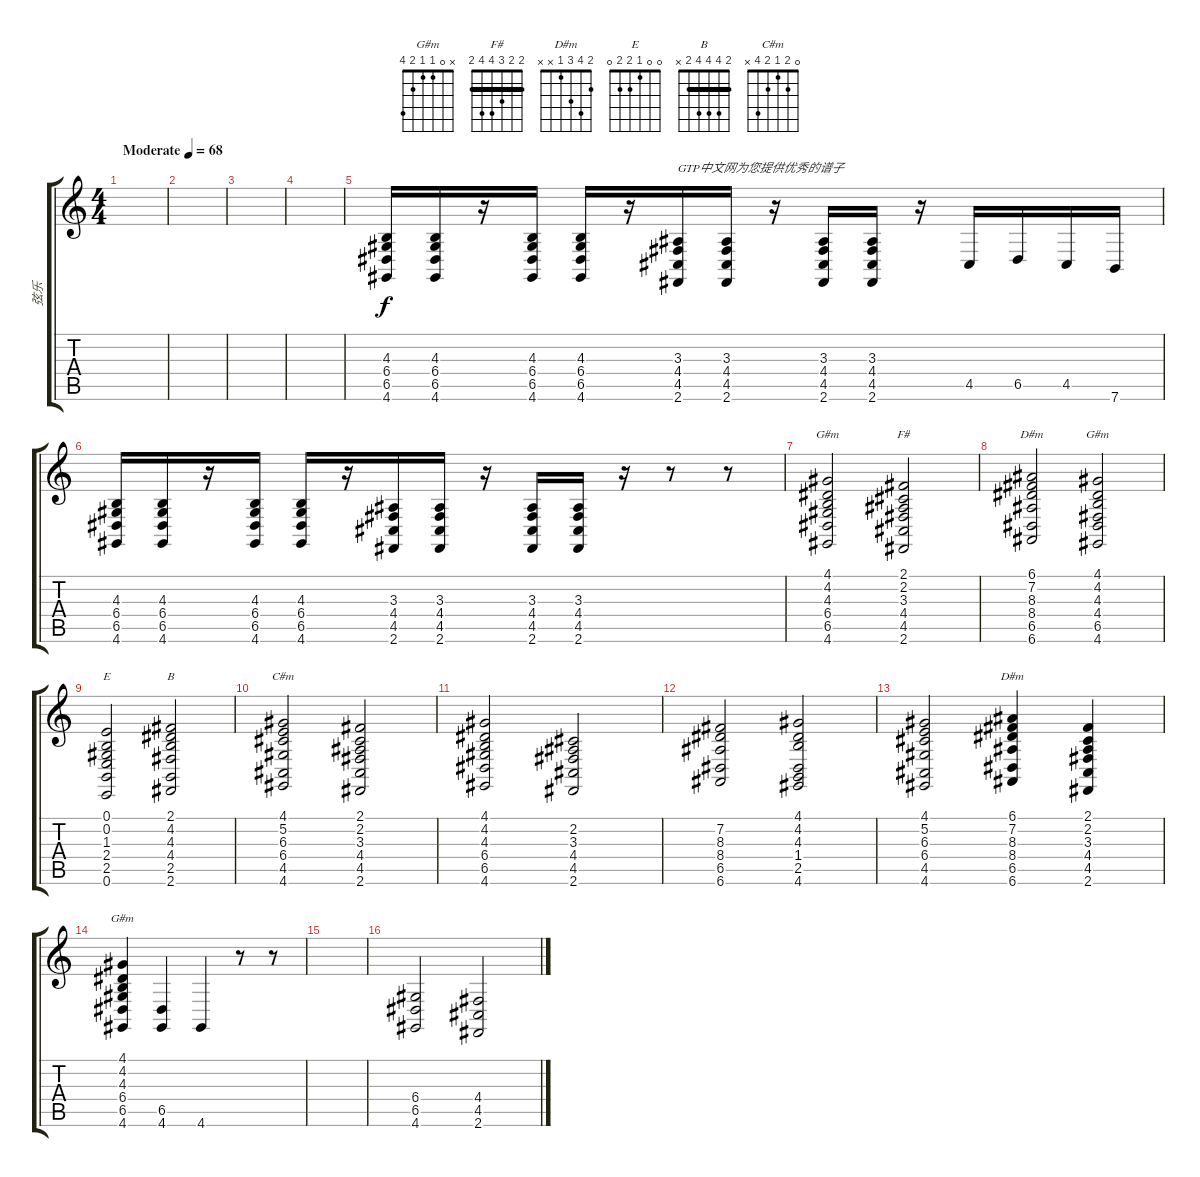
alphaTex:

\track ("弦乐" "弦乐") {instrument synthstrings1}
\staff {score tabs}
\tuning (E4 B3 G3 D3 A2 E2) {hide}
\chord ("G#m" 4 4 4 6 6 4) {firstfret 4 barre 4}
\chord ("F#" 2 2 3 4 4 2) {barre 2}
\chord ("D#m" 6 7 8 8 6 x) {firstfret 6 barre 6}
\chord ("G#m" 4 4 4 1 2 4) {barre 4}
\chord ("E" 0 0 1 2 2 0)
\chord ("B" 2 4 4 4 2 x) {barre 2}
\chord ("C#m" 0 2 1 2 4 x)
\chord ("D#m" 2 4 3 1 x x)
\chord ("G#m" x 0 1 1 2 4)
\ts (4 4)
\tempo (68 "Moderate")
\clef g2
\ks c
|
|
|
|
(4.3 6.4 6.5 4.6).16 (4.3 6.4 6.5 4.6).16 r.16 (4.3 6.4 6.5 4.6).16 (4.3 6.4 6.5 4.6).16 r.16 (3.3 4.4 4.5 2.6).16{txt "GTP中文网为您提供优秀的谱子"} (3.3 4.4 4.5 2.6).16 r.16 (3.3 4.4 4.5 2.6).16 (3.3 4.4 4.5 2.6).16 r.16 4.5.16 6.5.16 4.5.16 7.6.16 |
(4.3 6.4 6.5 4.6).16 (4.3 6.4 6.5 4.6).16 r.16 (4.3 6.4 6.5 4.6).16 (4.3 6.4 6.5 4.6).16 r.16 (3.3 4.4 4.5 2.6).16 (3.3 4.4 4.5 2.6).16 r.16 (3.3 4.4 4.5 2.6).16 (3.3 4.4 4.5 2.6).16 r.16 r.8 r.8 |
(4.1 4.2 4.3 6.4 6.5 4.6).2{ch "G#m"} (2.1 2.2 3.3 4.4 4.5 2.6).2{ch "F#"} |
(6.1 7.2 8.3 8.4 6.5 6.6).2{ch "D#m"} (4.1 4.2 4.3 4.4 6.5 4.6).2{ch "G#m"} |
(0.1 0.2 1.3 2.4 2.5 0.6).2{ch "E"} (2.1 4.2 4.3 4.4 2.5 2.6).2{ch "B"} |
(4.1 5.2 6.3 6.4 4.5 4.6).2{ch "C#m"} (2.1 2.2 3.3 4.4 4.5 2.6).2 |
(4.1 4.2 4.3 6.4 6.5 4.6).2 (2.2 3.3 4.4 4.5 2.6).2 |
(7.2 8.3 8.4 6.5 6.6).2 (4.1 4.2 4.3 1.4 2.5 4.6).2 |
(4.1 5.2 6.3 6.4 4.5 4.6).2 (6.1 7.2 8.3 8.4 6.5 6.6).4{ch "D#m"} (2.1 2.2 3.3 4.4 4.5 2.6).4 |
(4.1 4.2 4.3 6.4 6.5 4.6).4{ch "G#m"} (6.5 4.6).4 4.6.4 r.8 r.8 |
|
(6.4 6.5 4.6).2 (4.4 4.5 2.6).2
